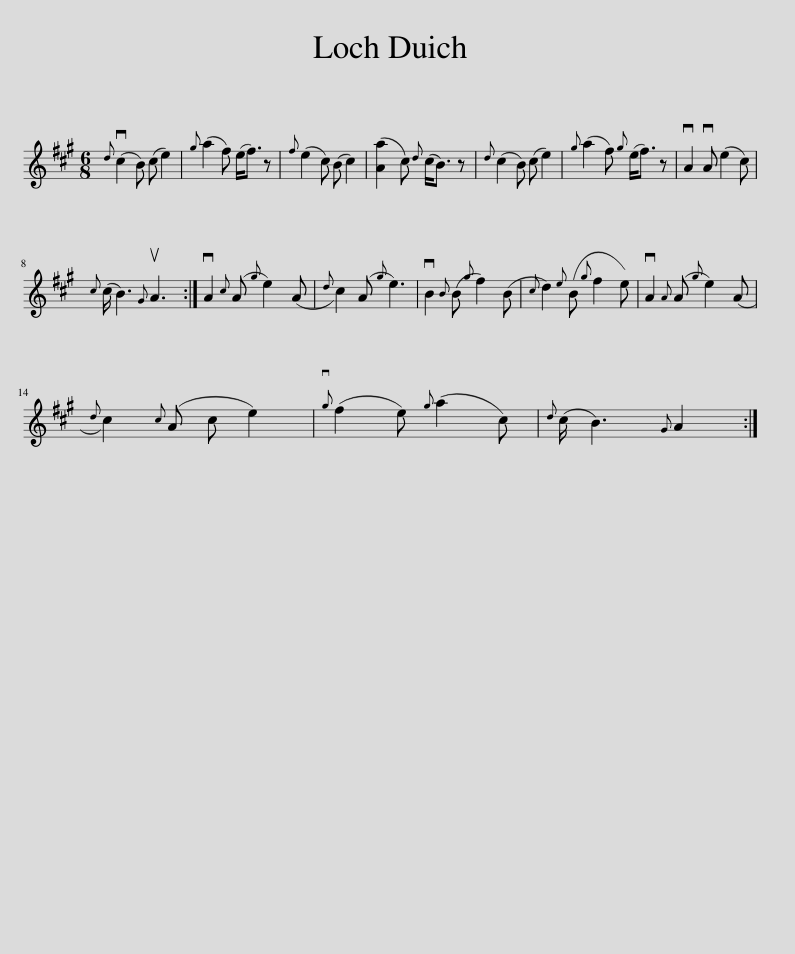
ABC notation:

X:1
L:1/8
M:6/8
I:linebreak $
K:A
V:1 treble
V:1
{d} (vc2 B) (c e2) |{g} (a2 f) (e<f) z |{f} (e2 c) (B c2) | ([Aa]2 c){d} (c<B) z |{d} (c2 B) (c e2) | %5
{g} (a2 f){g} (e<f) z | vA2 vA (e2 c) |${c} (c/ B3){G} uA3 :| vA2{c} (A{g} e2) (A |{d} c2) (A{g} e3) | %10
 vB2{B} (B{g} f2) (B |{c} d2){e} (B{g} f2 e) | vA2{A} (A{g} e2) (A |${d} c2){c} (A c e2) |{vg} (f2 e){g} (a2 c) | %15
{d} (c/ B3){G} A2 :| %16
